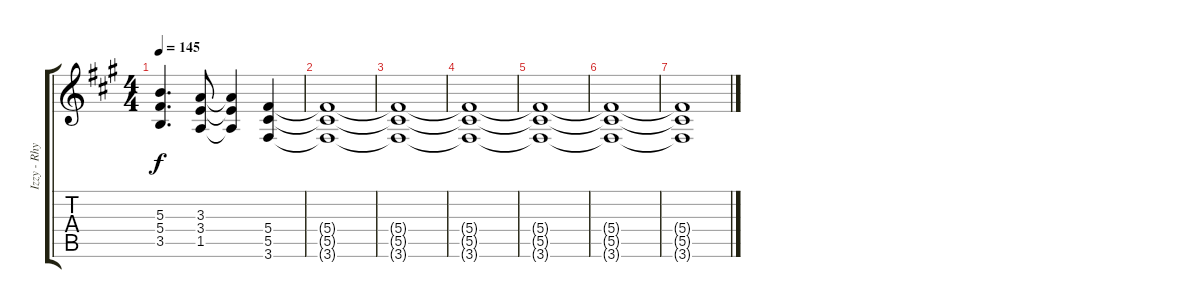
\track ("Izzy - Rhythm Guitar" "Izzy - Rhy") {instrument overdrivenguitar}
\staff {score tabs}
\tuning (Eb4 Bb3 Gb3 Db3 Ab2 Eb2) {hide}
\ts (4 4)
\tempo 145
\clef g2
\ks a
(5.3 5.4 3.5).4{d dy f} (3.3 3.4 1.5).8 (3.3{t} 3.4{t} 1.5{t}).4 (5.4 5.5 3.6).4 |
(5.4{t} 5.5{t} 3.6{t}).1 |
(5.4{t} 5.5{t} 3.6{t}).1 |
(5.4{t} 5.5{t} 3.6{t}).1{volume 0} |
(5.4{t} 5.5{t} 3.6{t}).1 |
(5.4{t} 5.5{t} 3.6{t}).1 |
(5.4{t} 5.5{t} 3.6{t}).1
